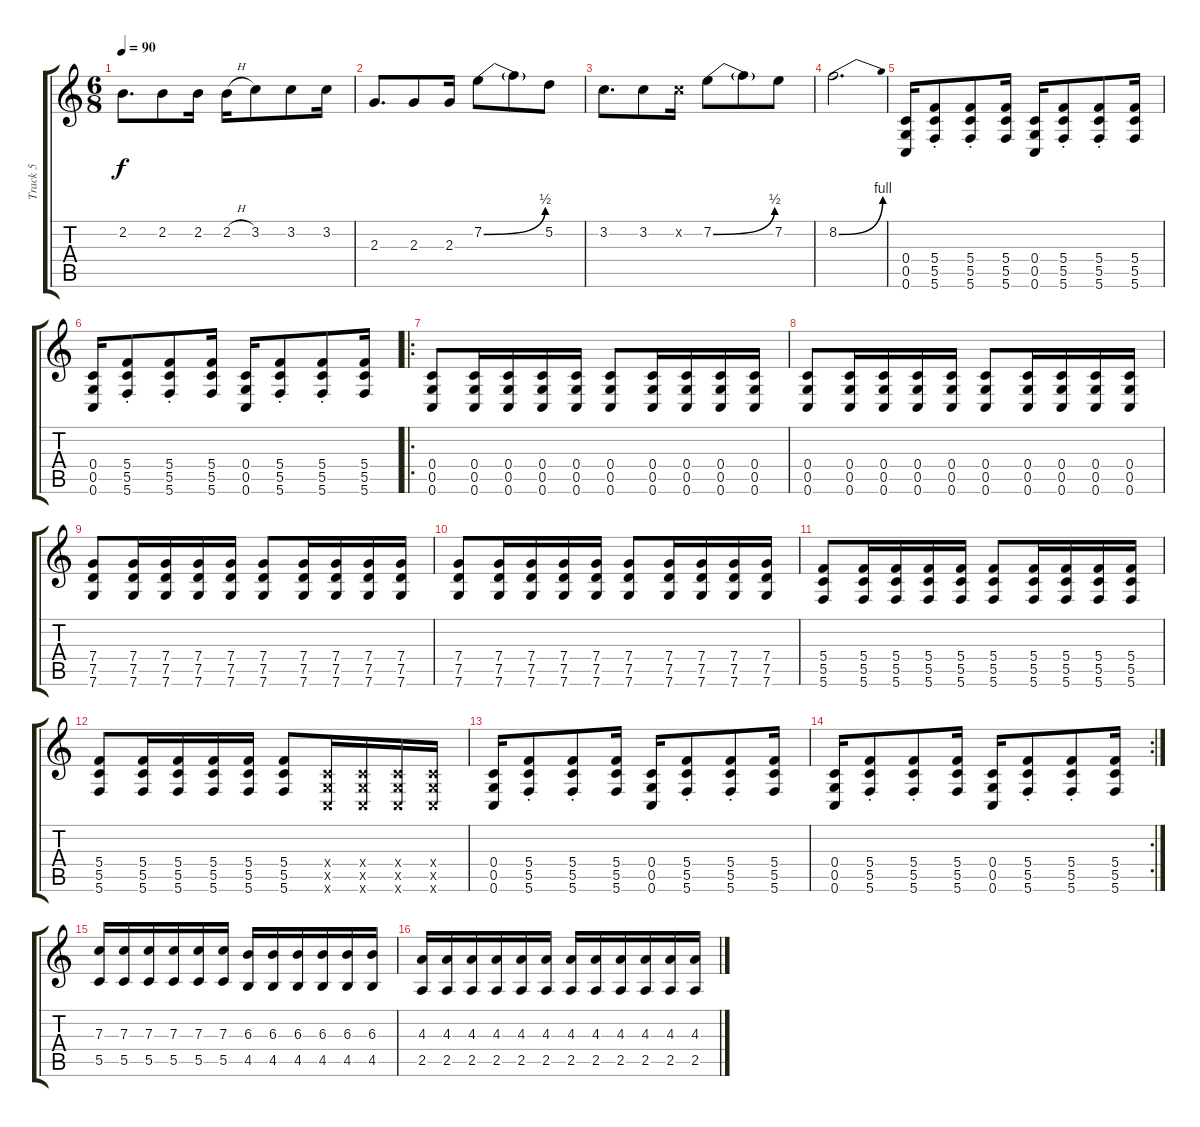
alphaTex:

\track ("Track 5" "Track 5") {instrument overdrivenguitar}
\staff {score tabs}
\tuning (D4 A3 F3 C3 G2 C2) {hide}
\ts (6 8)
\tempo 90
\clef g2
\ks c
2.2.8{d dy f} 2.2.8 2.2.16 2.2{h}.16 3.2.8 3.2.8 3.2.16 |
2.3.8{d} 2.3.8 2.3.16 7.2{be (bend 0 0 60 2)}.8 7.2{t}.8 5.2.8 |
3.2.8{d} 3.2.8 3.2{x}.16 7.2{be (bend 0 0 60 2)}.8 7.2{t}.8 7.2.8 |
8.2{be (bend 0 0 60 4)}.2{d} |
(0.4 0.5 0.6).16 (5.4 5.5 5.6{st}).8 (5.4 5.5{st} 5.6).8 (5.4 5.5 5.6).16 (0.4 0.5 0.6).16 (5.4 5.5 5.6{st}).8 (5.4 5.5 5.6{st}).8 (5.4 5.5 5.6).16 |
(0.4 0.5 0.6).16 (5.4 5.5 5.6{st}).8 (5.4 5.5{st} 5.6).8 (5.4 5.5 5.6).16 (0.4 0.5 0.6).16 (5.4 5.5 5.6{st}).8 (5.4 5.5 5.6{st}).8 (5.4 5.5 5.6).16 |
\ro
(0.4 0.5 0.6).8 (0.4 0.5 0.6).16 (0.4 0.5 0.6).16 (0.4 0.5 0.6).16 (0.4 0.5 0.6).16 (0.4 0.5 0.6).8 (0.4 0.5 0.6).16 (0.4 0.5 0.6).16 (0.4 0.5 0.6).16 (0.4 0.5 0.6).16 |
(0.4 0.5 0.6).8 (0.4 0.5 0.6).16 (0.4 0.5 0.6).16 (0.4 0.5 0.6).16 (0.4 0.5 0.6).16 (0.4 0.5 0.6).8 (0.4 0.5 0.6).16 (0.4 0.5 0.6).16 (0.4 0.5 0.6).16 (0.4 0.5 0.6).16 |
(7.4 7.5 7.6).8 (7.4 7.5 7.6).16 (7.4 7.5 7.6).16 (7.4 7.5 7.6).16 (7.4 7.5 7.6).16 (7.4 7.5 7.6).8 (7.4 7.5 7.6).16 (7.4 7.5 7.6).16 (7.4 7.5 7.6).16 (7.4 7.5 7.6).16 |
(7.4 7.5 7.6).8 (7.4 7.5 7.6).16 (7.4 7.5 7.6).16 (7.4 7.5 7.6).16 (7.4 7.5 7.6).16 (7.4 7.5 7.6).8 (7.4 7.5 7.6).16 (7.4 7.5 7.6).16 (7.4 7.5 7.6).16 (7.4 7.5 7.6).16 |
(5.4 5.5 5.6).8 (5.4 5.5 5.6).16 (5.4 5.5 5.6).16 (5.4 5.5 5.6).16 (5.4 5.5 5.6).16 (5.4 5.5 5.6).8 (5.4 5.5 5.6).16 (5.4 5.5 5.6).16 (5.4 5.5 5.6).16 (5.4 5.5 5.6).16 |
(5.4 5.5 5.6).8 (5.4 5.5 5.6).16 (5.4 5.5 5.6).16 (5.4 5.5 5.6).16 (5.4 5.5 5.6).16 (5.4 5.5 5.6).8 (0.4{x} 0.5{x} 0.6{x}).16 (0.4{x} 0.5{x} 0.6{x}).16 (0.4{x} 0.5{x} 0.6{x}).16 (0.4{x} 0.5{x} 0.6{x}).16 |
(0.4 0.5 0.6).16 (5.4 5.5 5.6{st}).8 (5.4 5.5{st} 5.6).8 (5.4 5.5 5.6).16 (0.4 0.5 0.6).16 (5.4 5.5 5.6{st}).8 (5.4 5.5 5.6{st}).8 (5.4 5.5 5.6).16 |
\rc 2
(0.4 0.5 0.6).16 (5.4 5.5 5.6{st}).8 (5.4 5.5{st} 5.6).8 (5.4 5.5 5.6).16 (0.4 0.5 0.6).16 (5.4 5.5 5.6{st}).8 (5.4 5.5 5.6{st}).8 (5.4 5.5 5.6).16 |
(7.3 5.5).16 (7.3 5.5).16 (7.3 5.5).16 (7.3 5.5).16 (7.3 5.5).16 (7.3 5.5).16 (6.3 4.5).16 (6.3 4.5).16 (6.3 4.5).16 (6.3 4.5).16 (6.3 4.5).16 (6.3 4.5).16 |
(4.3 2.5).16 (4.3 2.5).16 (4.3 2.5).16 (4.3 2.5).16 (4.3 2.5).16 (4.3 2.5).16 (4.3 2.5).16 (4.3 2.5).16 (4.3 2.5).16 (4.3 2.5).16 (4.3 2.5).16 (4.3 2.5).16
